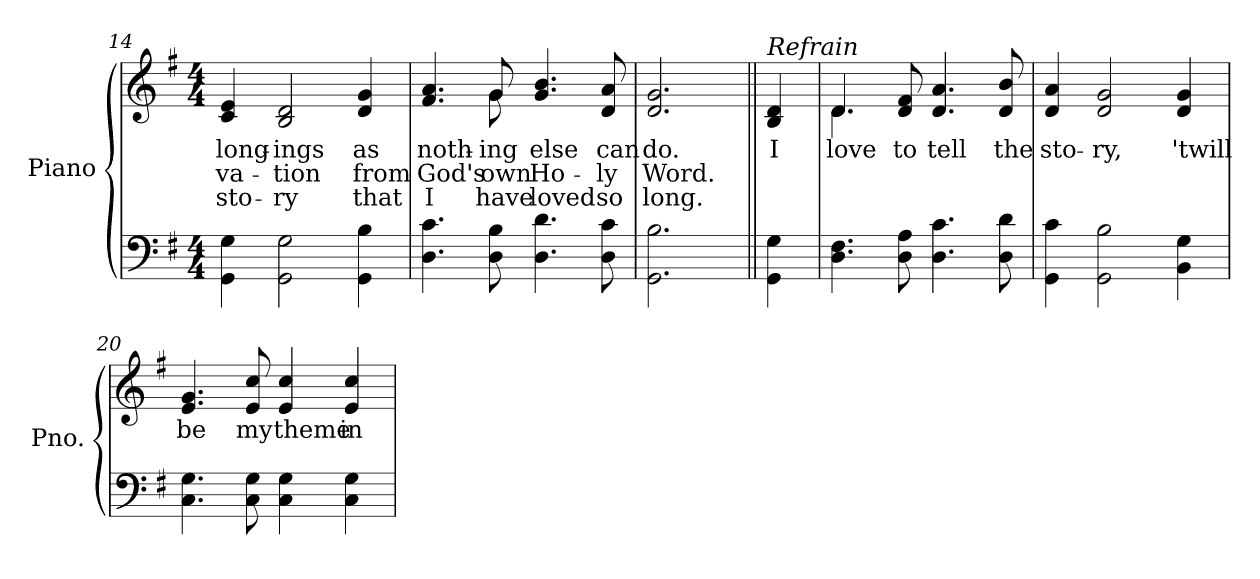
**kern	**kern	**text	**text	**text
*part2	*part1	*part1	*part1	*part1
*staff2	*staff1	*staff1	*staff1	*staff1
*I"Piano	*I"Piano	*	*	*
*I'Pno.	*I'Pno.	*	*	*
*clefF4	*clefG2	*	*	*
*k[f#]	*k[f#]	*	*	*
*G:	*G:	*	*	*
*M4/4	*M4/4	*	*	*
=14	=14	=14	=14	=14
!	!	!LO:LY:b:color=#000000	!LO:LY:b:color=#000000	!LO:LY:b:color=#000000
4GGi\ 4Gi	4ci/ 4ei	long-	-va-	sto-
!	!	!LO:LY:b:color=#000000	!LO:LY:b:color=#000000	!LO:LY:b:color=#000000
2GGi\ 2Gi	2Bi/ 2di	-ings	-tion	-ry
!	!	!LO:LY:b:color=#000000	!LO:LY:b:color=#000000	!LO:LY:b:color=#000000
4GGi\ 4Bi	4di/ 4gi	as	from	that
=15	=15	=15	=15	=15
!	!	!LO:LY:b:color=#000000	!LO:LY:b:color=#000000	!LO:LY:b:color=#000000
*	*^	*	*	*
4.Di\ 4.ci	4.f#i/ 4.ai	4.ryy	noth-	God's	I
!	!	!	!LO:LY:b:color=#000000	!LO:LY:b:color=#000000	!LO:LY:b:color=#000000
8Di\ 8Bi	8gi/	8gi\	-ing	own	have
!	!	!	!LO:LY:b:color=#000000	!LO:LY:b:color=#000000	!LO:LY:b:color=#000000
4.Di\ 4.di	4.gi/ 4.bi	2ryy	else	Ho-	loved
!	!	!	!LO:LY:b:color=#000000	!LO:LY:b:color=#000000	!LO:LY:b:color=#000000
8Di\ 8ci	8di/ 8ai	.	can	-ly	so
*	*v	*v	*	*	*
=16	=16	=16	=16	=16
!	!	!LO:LY:b:color=#000000	!LO:LY:b:color=#000000	!LO:LY:b:color=#000000
2.GGi\ 2.Bi	2.di/ 2.gi	do.	Word.	long.
!!LO:LB:g=z
=17||	=17||	=17||	=17||	=17||
!	!LO:TX:a:i:t=Refrain	!	!	!
!	!	!LO:LY:b:color=#000000	!	!
4GGi\ 4Gi	4Bi/ 4di	I	.	.
=18	=18	=18	=18	=18
!	!	!LO:LY:b:color=#000000	!	!
*	*^	*	*	*
4.Di\ 4.F#i	4.di/	4.di\	love	.	.
!	!	!	!LO:LY:b:color=#000000	!	!
8Di\ 8Ai	8di/ 8f#i	2ryy	to	.	.
!	!	!	!LO:LY:b:color=#000000	!	!
4.Di\ 4.ci	4.di/ 4.ai	.	tell	.	.
!	!	!	!LO:LY:b:color=#000000	!	!
8Di\ 8di	8di/ 8bi	8ryy	the	.	.
*	*v	*v	*	*	*
=19	=19	=19	=19	=19
*	*^	*	*	*
!	!	!	!LO:LY:b:color=#000000	!	!
*	*v	*v	*	*	*
4GGi\ 4ci	4di/ 4ai	sto-	.	.
!	!	!LO:LY:b:color=#000000	!	!
2GGi\ 2Bi	2di/ 2gi	-ry,	.	.
!	!	!LO:LY:b:color=#000000	!	!
4BBi\ 4Gi	4di/ 4gi	'twill	.	.
=20	=20	=20	=20	=20
!	!	!LO:LY:b:color=#000000	!	!
4.Ci\ 4.Gi	4.ei/ 4.gi	be	.	.
!	!	!LO:LY:b:color=#000000	!	!
8Ci\ 8Gi	8ei/ 8cci	my	.	.
!	!	!LO:LY:b:color=#000000	!	!
4Ci\ 4Gi	4ei/ 4cci	theme	.	.
!	!	!LO:LY:b:color=#000000	!	!
4Ci\ 4Gi	4ei/ 4cci	in	.	.
=	=	=	=	=
*-	*-	*-	*-	*-
